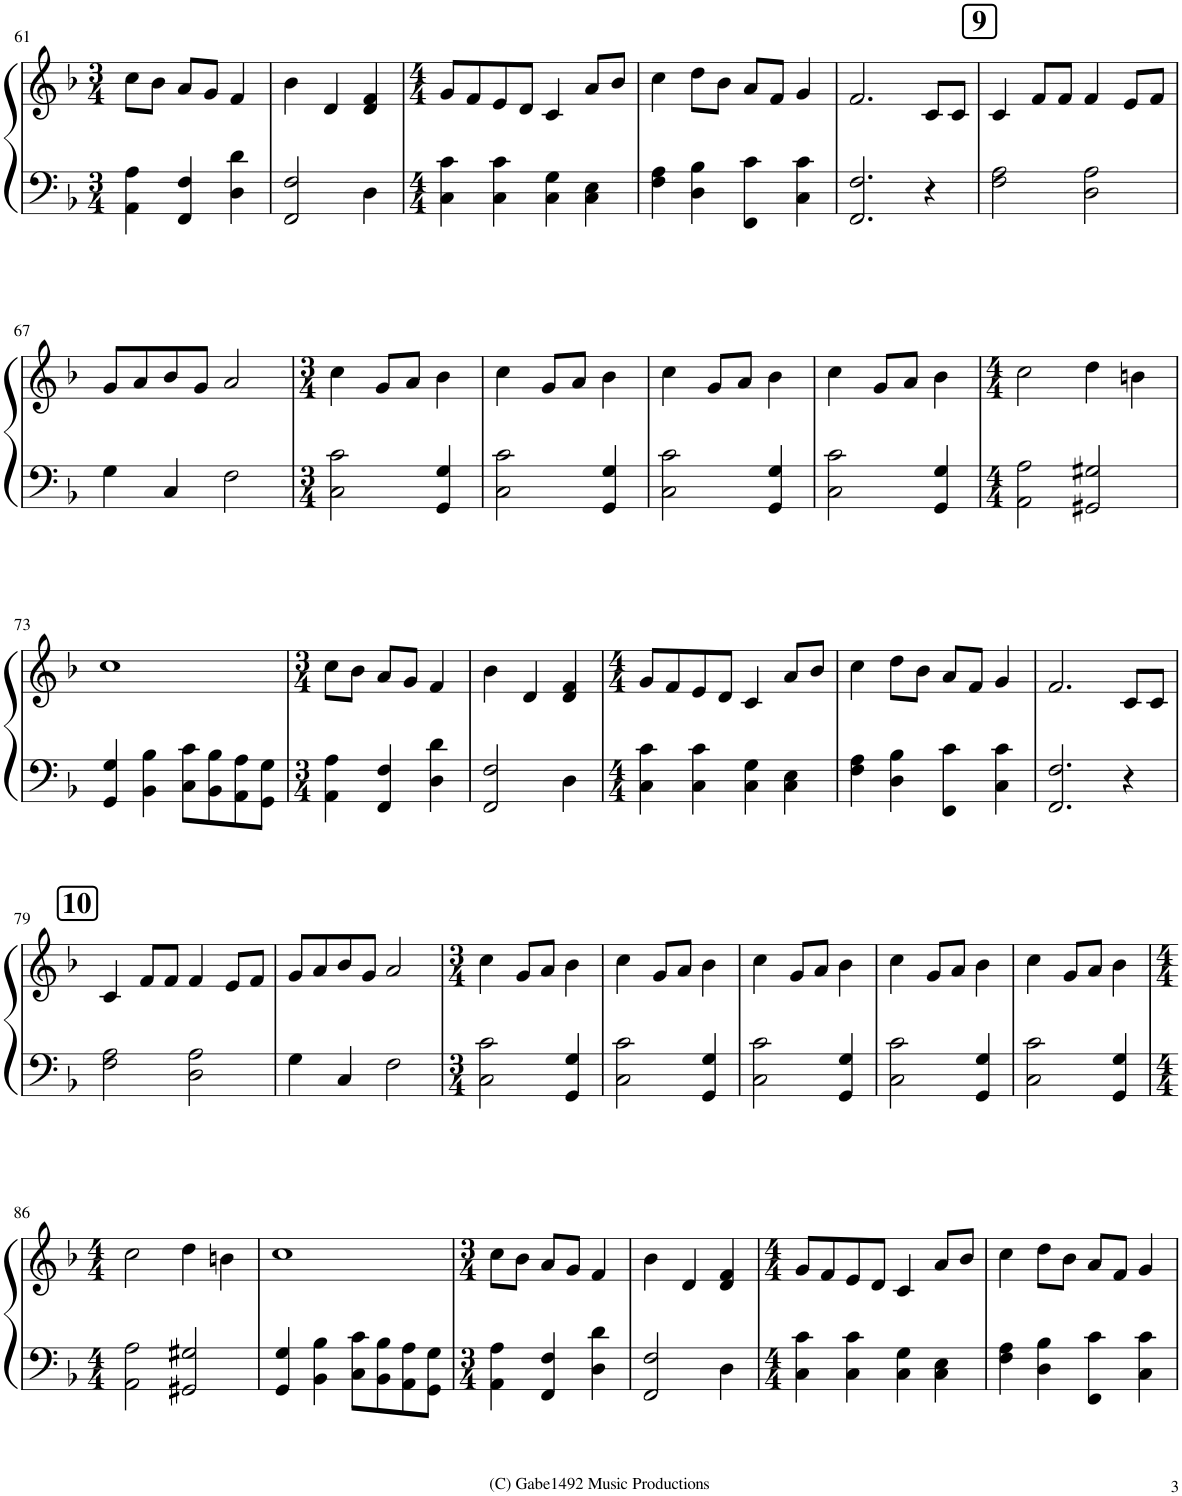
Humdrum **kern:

**kern	**kern
*part1	*part1
*staff2	*staff1
*I"Piano	*
*I'Pno.	*
!!LO:PB:g=z
*clefF4	*clefG2
*k[b-]	*k[b-]
*M3/4	*M3/4
=61	=61
4AA\ 4A\	8cc\L
.	8b-\J
4FF/ 4F/	8a/L
.	8g/J
4D\ 4d\	4f/
=62	=62
2FF/ 2F/	4b-\
.	4d/
4D\	4d/ 4f/
=63	=63
*M4/4	*M4/4
4C\ 4c\	8g/L
.	8f/
4C\ 4c\	8e/
.	8d/J
4C\ 4G\	4c/
4C\ 4E\	8a/L
.	8b-/J
=64	=64
4F\ 4A\	4cc\
4D\ 4B-\	8dd\L
.	8b-\J
4C\ 4c\	8a/L
.	8f/J
4C\ 4c\	4g/
=65	=65
2.FF/ 2.F/	2.f/
4r	8c/L
.	8c/J
!!LO:REH:place=s1:a:B:cj:fs=14:t=9
=66	=66
2F\ 2A\	4c/
.	8f/L
.	8f/J
2D\ 2A\	4f/
.	8e/L
.	8f/J
!!LO:LB:g=z
=67	=67
4G\	8g/L
.	8a/
4C/	8b-/
.	8g/J
2F\	2a/
=68	=68
*M3/4	*M3/4
2C\ 2c\	4cc\
.	8g/L
.	8a/J
4GG/ 4G/	4b-\
=69	=69
2C\ 2c\	4cc\
.	8g/L
.	8a/J
4GG/ 4G/	4b-\
=70	=70
2C\ 2c\	4cc\
.	8g/L
.	8a/J
4GG/ 4G/	4b-\
=71	=71
2C\ 2c\	4cc\
.	8g/L
.	8a/J
4GG/ 4G/	4b-\
=72	=72
*M4/4	*M4/4
2AA\ 2A\	2cc\
2GG#X/ 2G#X/	4dd\
.	4bn\
!!LO:LB:g=z
=73	=73
4GG/ 4G/	1cc
4BB-\ 4B-\	.
8C\ 8c\L	.
8BB-\ 8B-\	.
8AA\ 8A\	.
8GG\ 8G\J	.
=74	=74
*M3/4	*M3/4
4AA\ 4A\	8cc\L
.	8b-\J
4FF/ 4F/	8a/L
.	8g/J
4D\ 4d\	4f/
=75	=75
2FF/ 2F/	4b-\
.	4d/
4D\	4d/ 4f/
=76	=76
*M4/4	*M4/4
4C\ 4c\	8g/L
.	8f/
4C\ 4c\	8e/
.	8d/J
4C\ 4G\	4c/
4C\ 4E\	8a/L
.	8b-/J
=77	=77
4F\ 4A\	4cc\
4D\ 4B-\	8dd\L
.	8b-\J
4C\ 4c\	8a/L
.	8f/J
4C\ 4c\	4g/
=78	=78
2.FF/ 2.F/	2.f/
4r	8c/L
.	8c/J
!!LO:LB:g=z
!!LO:REH:place=s1:a:B:cj:fs=14:t=10
=79	=79
2F\ 2A\	4c/
.	8f/L
.	8f/J
2D\ 2A\	4f/
.	8e/L
.	8f/J
=80	=80
4G\	8g/L
.	8a/
4C/	8b-/
.	8g/J
2F\	2a/
=81	=81
*M3/4	*M3/4
2C\ 2c\	4cc\
.	8g/L
.	8a/J
4GG/ 4G/	4b-\
=82	=82
2C\ 2c\	4cc\
.	8g/L
.	8a/J
4GG/ 4G/	4b-\
=83	=83
2C\ 2c\	4cc\
.	8g/L
.	8a/J
4GG/ 4G/	4b-\
=84	=84
2C\ 2c\	4cc\
.	8g/L
.	8a/J
4GG/ 4G/	4b-\
=85	=85
2C\ 2c\	4cc\
.	8g/L
.	8a/J
4GG/ 4G/	4b-\
!!LO:LB:g=z
=86	=86
*M4/4	*M4/4
2AA\ 2A\	2cc\
2GG#X/ 2G#X/	4dd\
.	4bn\
=87	=87
4GG/ 4G/	1cc
4BB-\ 4B-\	.
8C\ 8c\L	.
8BB-\ 8B-\	.
8AA\ 8A\	.
8GG\ 8G\J	.
=88	=88
*M3/4	*M3/4
4AA\ 4A\	8cc\L
.	8b-\J
4FF/ 4F/	8a/L
.	8g/J
4D\ 4d\	4f/
=89	=89
2FF/ 2F/	4b-\
.	4d/
4D\	4d/ 4f/
=90	=90
*M4/4	*M4/4
4C\ 4c\	8g/L
.	8f/
4C\ 4c\	8e/
.	8d/J
4C\ 4G\	4c/
4C\ 4E\	8a/L
.	8b-/J
=91	=91
4F\ 4A\	4cc\
4D\ 4B-\	8dd\L
.	8b-\J
4C\ 4c\	8a/L
.	8f/J
4C\ 4c\	4g/
=	=
*-	*-
